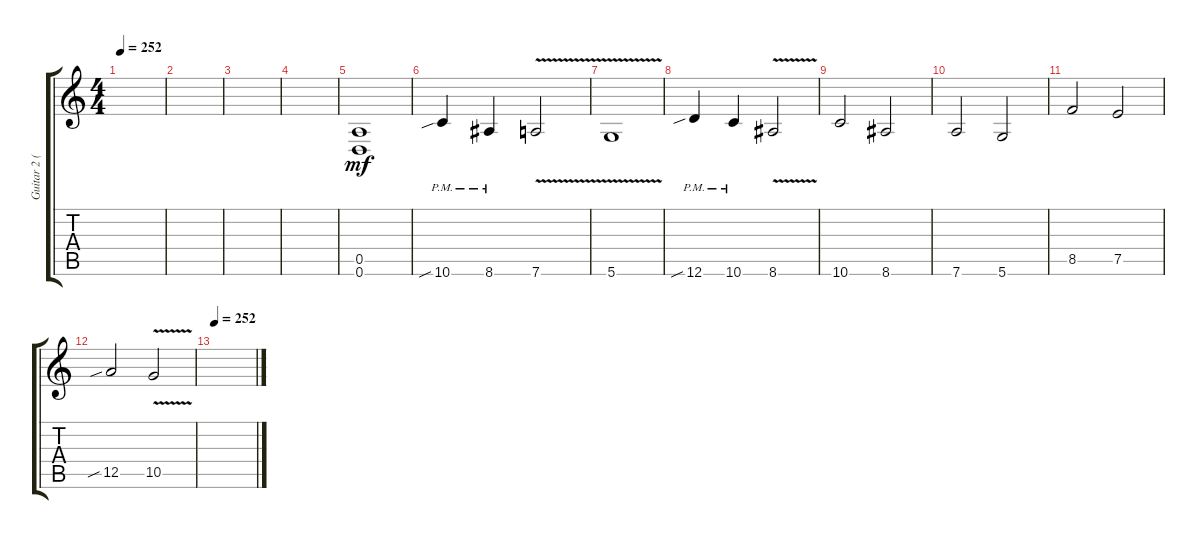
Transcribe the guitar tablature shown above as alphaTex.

\track ("Guitar 2 (Solo)" "Guitar 2 (") {instrument distortionguitar}
\staff {score tabs}
\tuning (E4 B3 G3 D3 A2 D2) {hide}
\ts (4 4)
\tempo 252
\clef g2
\ks c
|
|
|
|
(0.5 0.6).1{dy mf} |
10.6{sib pm}.4 8.6{pm}.4 7.6{v}.2 |
5.6{v}.1 |
12.6{sib pm}.4 10.6{pm}.4 8.6{v}.2 |
10.6.2 8.6.2 |
7.6.2 5.6.2 |
8.5.2 7.5.2 |
12.5{sib}.2 10.5{v}.2 |
\tempo 252
